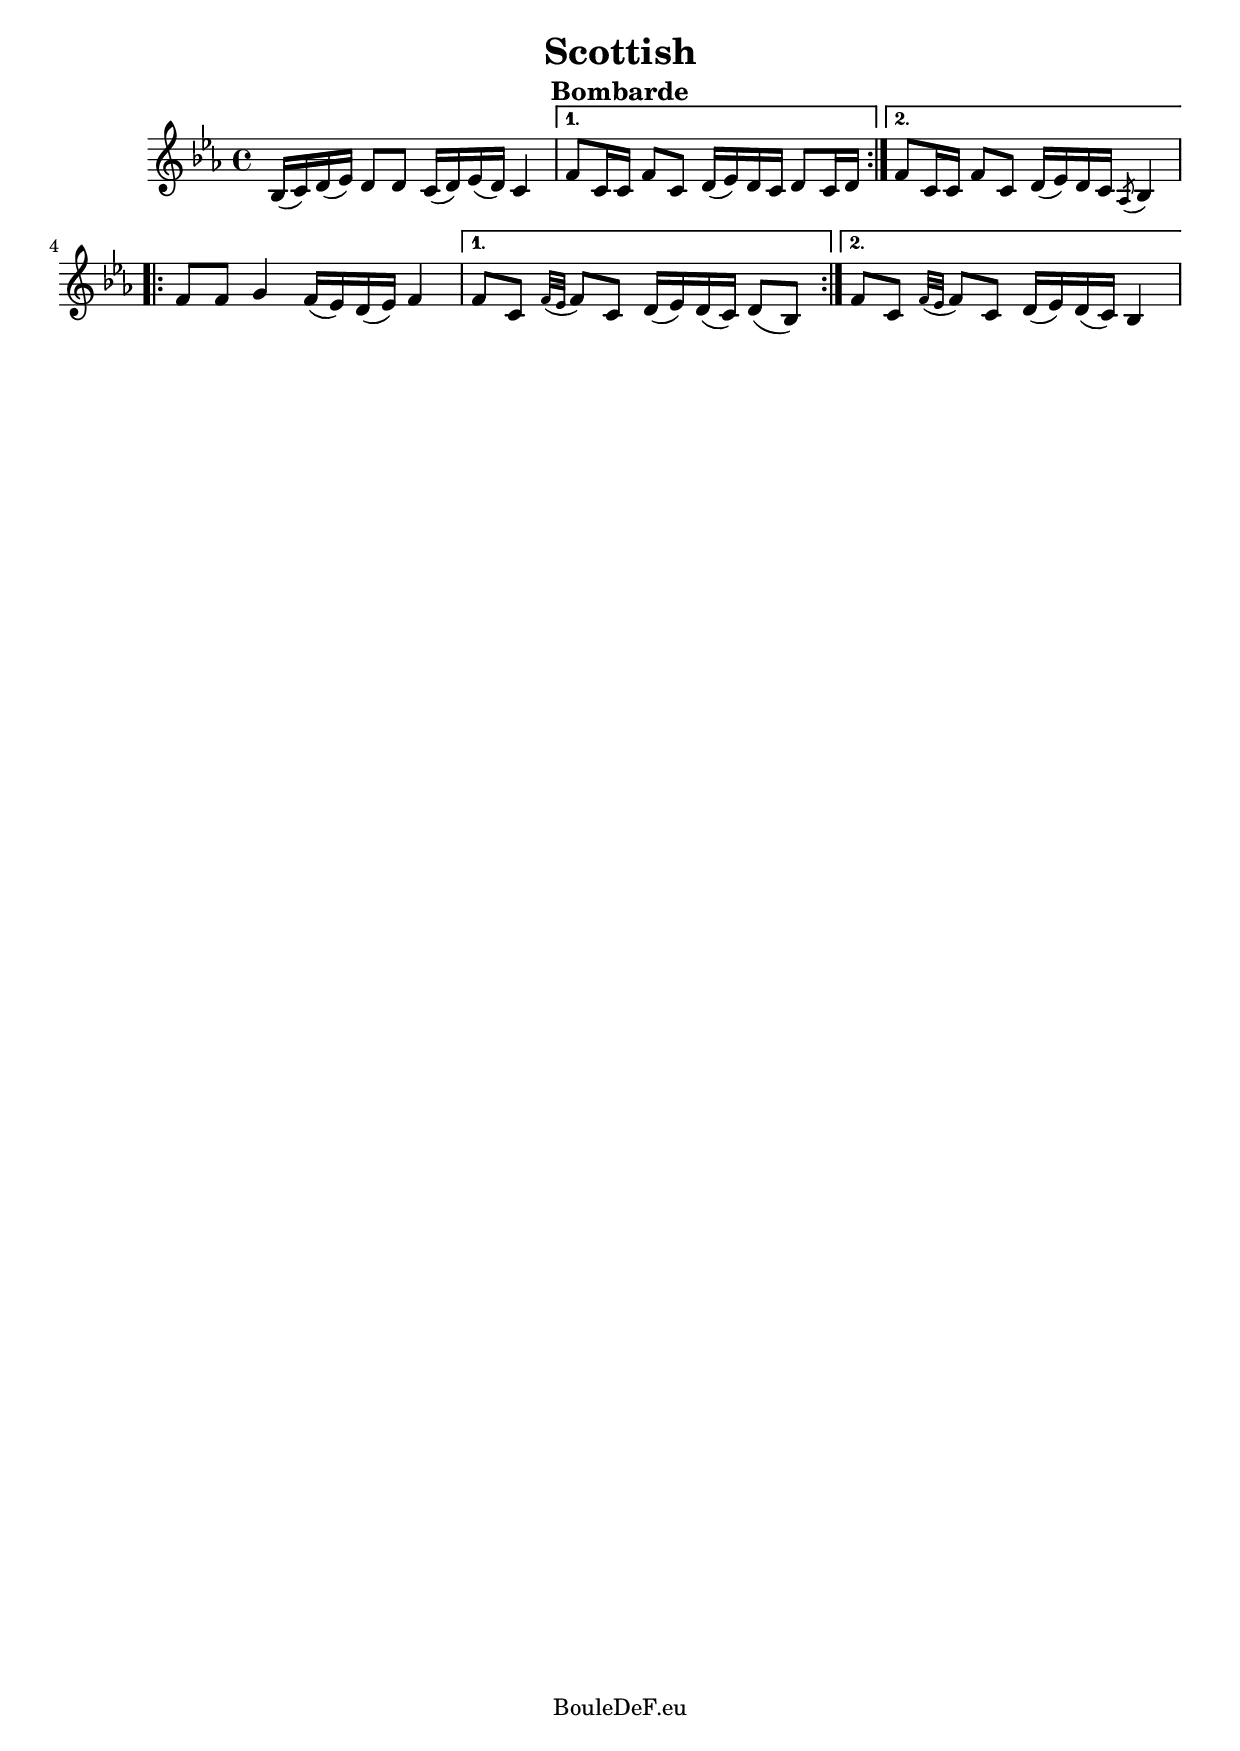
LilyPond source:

\version "2.16.0"
\include "italiano.ly"

\header {
	title = "Scottish"
	instrument = "Bombarde"
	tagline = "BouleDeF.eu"
}

scottish = \relative sib {
	\clef "treble"
	\key mib \major
	\time 4/4

	\repeat volta 2 {
		| sib16( do) re( mib) re8 re do16( re) mib( re) do4
	}
	\alternative {
		{ | fa8 do16 do fa8 do re16( mib) re do re8 do16 re }
		{ | fa8 do16 do fa8 do re16( mib) re do \acciaccatura lab8 sib4 }
	}
	\break
	\repeat volta 2 {
		| fa'8 fa sol4 fa16( mib) re( mib) fa4
	}
	\alternative {
		{| fa8 do \acciaccatura { fa32[ mib32] } fa8 do re16( mib) re( do) re8( sib) }
		{| fa'8 do \acciaccatura { fa32[ mib32] } fa8 do re16( mib) re( do) sib4 }
	}
}

\score {
	\new Staff {
		\clef "treble" \scottish
	}
	\layout {}
}

\score {
	\new Staff \with {midiInstrument=#"oboe"} {
		\unfoldRepeats { \scottish }
	}
	\midi {}
}

